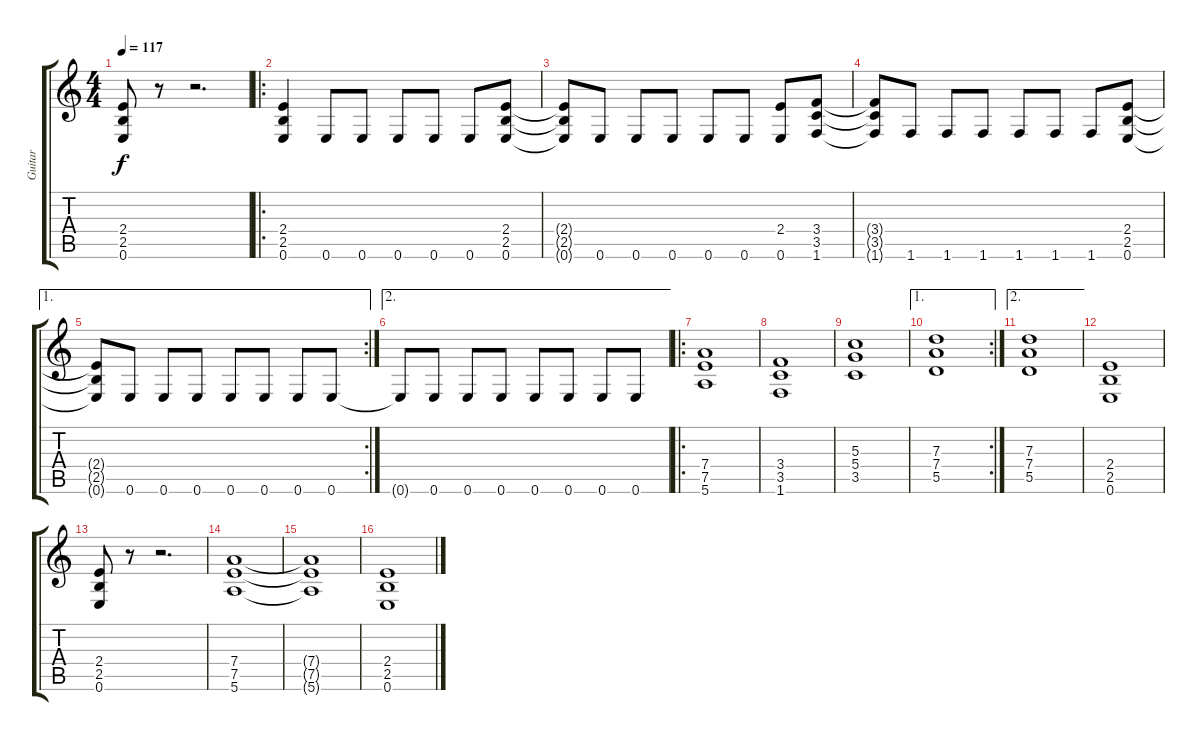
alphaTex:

\track ("Guitar" "Guitar") {instrument distortionguitar}
\staff {score tabs}
\tuning (E4 B3 G3 D3 A2 E2) {hide}
\ts (4 4)
\tempo 117
\clef g2
\ks c
(2.4 2.5 0.6).8{dy f} r.8 r.2{d} |
\ro
(2.4 2.5 0.6).4 0.6.8 0.6.8 0.6.8 0.6.8 0.6.8 (2.4 2.5 0.6).8 |
(2.4{t} 2.5{t} 0.6{t}).8 0.6.8 0.6.8 0.6.8 0.6.8 0.6.8 (2.4 0.6).8 (3.4 3.5 1.6).8 |
(3.4{t} 3.5{t} 1.6{t}).8 1.6.8 1.6.8 1.6.8 1.6.8 1.6.8 1.6.8 (2.4 2.5 0.6).8 |
\ae 1
\rc 2
(2.4{t} 2.5{t} 0.6{t}).8 0.6.8 0.6.8 0.6.8 0.6.8 0.6.8 0.6.8 0.6.8 |
\ae 2
0.6{t}.8 0.6.8 0.6.8 0.6.8 0.6.8 0.6.8 0.6.8 0.6.8 |
\ro
(7.4 7.5 5.6).1 |
(3.4 3.5 1.6).1 |
(5.3 5.4 3.5).1 |
\ae 1
\rc 2
(7.3 7.4 5.5).1 |
\ae 2
(7.3 7.4 5.5).1 |
(2.4 2.5 0.6).1 |
(2.4 2.5 0.6).8 r.8 r.2{d} |
(7.4 7.5 5.6).1 |
(7.4{t} 7.5{t} 5.6{t}).1 |
(2.4 2.5 0.6).1
